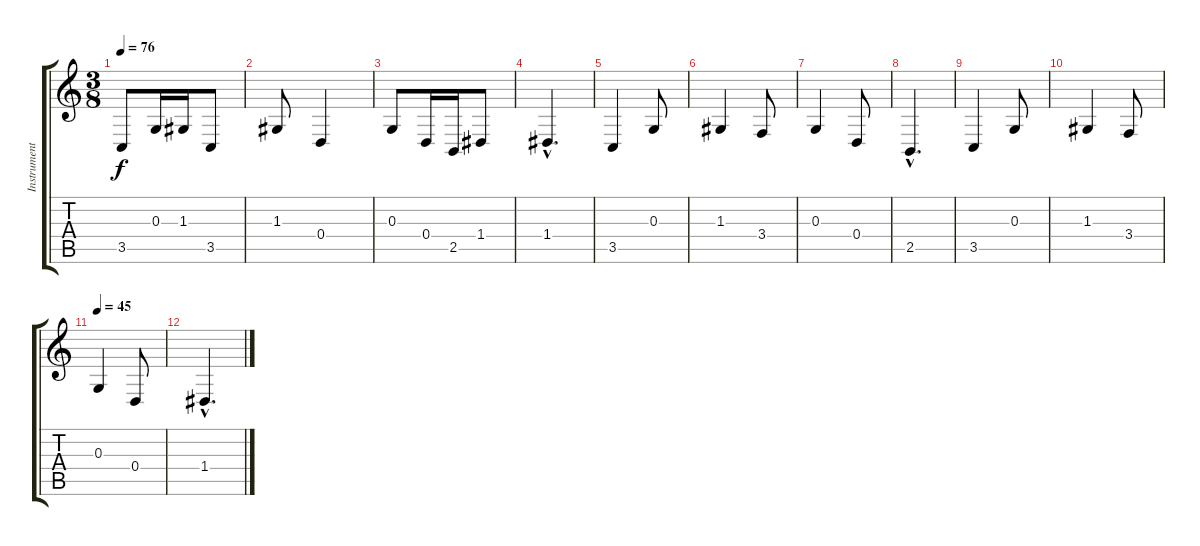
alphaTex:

\track ("Instrumentos de cuerda" "Instrument") {instrument pizzicatostrings}
\staff {score tabs}
\tuning (E4 B3 G3 D3 A2 E2) {hide}
\ts (3 8)
\tempo 76
\clef g2
\ks c
3.5.8{dy f} 0.3.16 1.3.16 3.5.8 |
1.3.8 0.4.4 |
0.3.8 0.4.16 2.5.16 1.4.8 |
1.4{hac}.4{d} |
3.5.4 0.3.8 |
1.3.4 3.4.8 |
0.3.4 0.4.8 |
2.5{hac}.4{d} |
3.5.4 0.3.8 |
1.3.4 3.4.8 |
\tempo 45
0.3.4 0.4.8 |
1.4{hac}.4{d}
